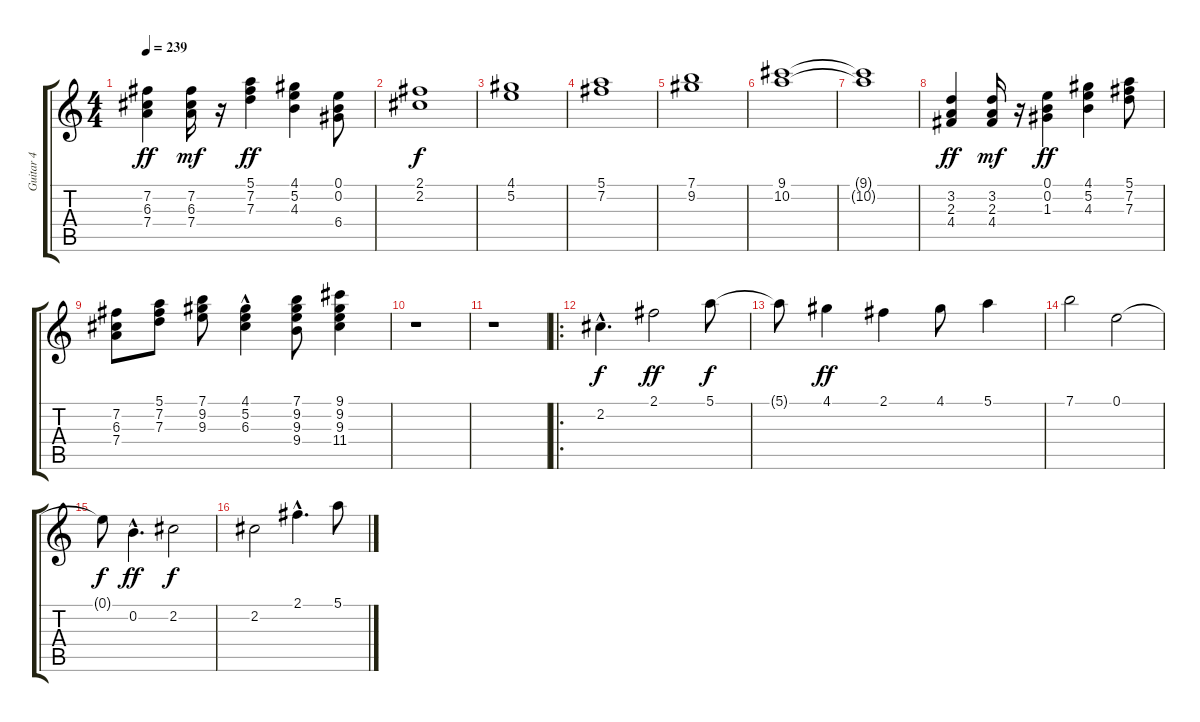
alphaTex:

\track ("Guitar 4" "Guitar 4") {instrument distortionguitar}
\staff {score tabs}
\tuning (E4 B3 G3 D3 A2 E2) {hide}
\ts (4 4)
\tempo 239
\clef g2
\ks c
(7.2 6.3 7.4).4{dy ff} (7.2 6.3 7.4).16{dy mf} r.16 (5.1 7.2 7.3).4{dy ff} (4.1 5.2 4.3).4 (0.1 0.2 6.4).8 |
(2.1 2.2).1{dy f} |
(4.1 5.2).1 |
(5.1 7.2).1 |
(7.1 9.2).1 |
(9.1 10.2).1 |
(9.1{t} 10.2{t}).1 |
(3.2 2.3 4.4).4{dy ff} (3.2 2.3 4.4).16{dy mf} r.16 (0.1 0.2 1.3).4{dy ff} (4.1 5.2 4.3).4 (5.1 7.2 7.3).8 |
(7.2 6.3 7.4).8 (5.1 7.2 7.3).8 (7.1 9.2 9.3).8 (4.1 5.2 6.3{hac}).4 (7.1 9.2 9.3 9.4).8 (9.1 9.2 9.3 11.4).4 |
r.1 |
r.1 |
\ro
2.2{hac}.4{d dy f} 2.1.2{dy ff} 5.1.8{dy f} |
5.1{t}.8 4.1.4{dy ff} 2.1.4 4.1.8 5.1.4 |
7.1.2 0.1.2 |
0.1{t}.8{dy f} 0.2{hac}.4{d dy ff} 2.2.2{dy f} |
2.2.2 2.1{hac}.4{d} 5.1.8
